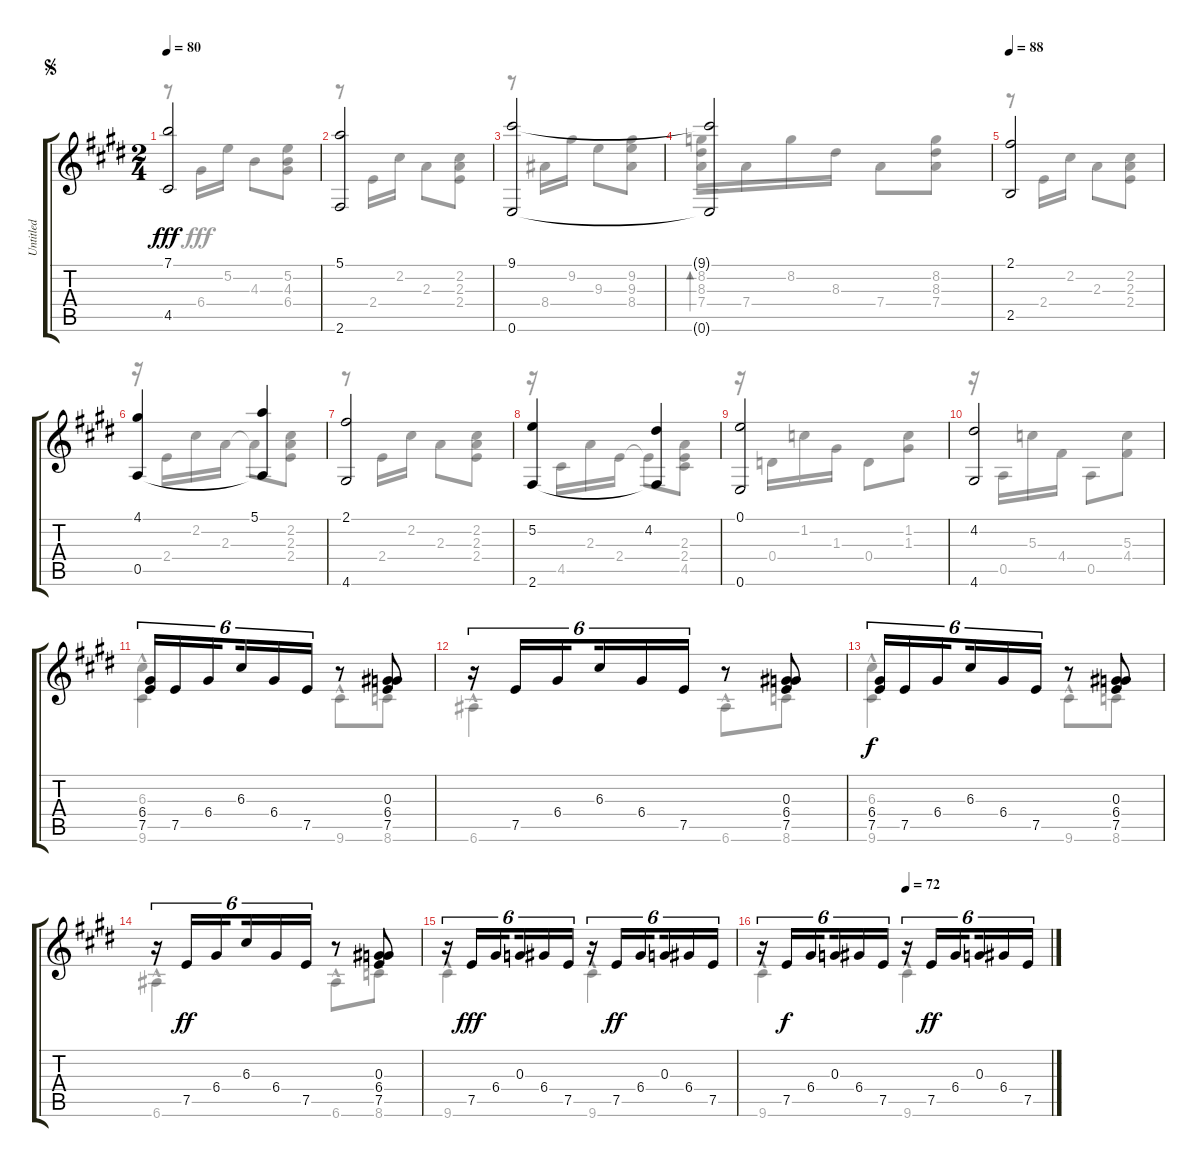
\track ("Untitled" "Untitled") {instrument acousticguitarnylon}
\staff {score tabs}
\tuning (E4 B3 G3 D3 A2 E2) {hide}
\voice
\ts (2 4)
\jump segno
\tempo 80
\clef g2
\ks c#minor
(7.1 4.5).2{dy fff} |
(5.1 2.6).2 |
\ks e
(9.1 0.6).2 |
\ks c#minor
(9.1{t} 0.6{t}).2 |
\tempo 88
(2.1 2.5).2 |
(4.1 0.5).4 (5.1 0.5{t}).4 |
(2.1 4.6).2 |
\ks e
(5.2 2.6).4 (4.2 2.6{t}).4 |
\ks c#minor
(0.1 0.6).2 |
(4.2 4.6).2 |
(6.4 7.5).16{tu (6 4)} 7.5.16{tu (6 4)} 6.4.16{tu (6 4) beam splitsecondary} 6.3.16{tu (6 4)} 6.4.16{tu (6 4)} 7.5.16{tu (6 4)} r.8 (0.3 6.4 7.5).8 |
r.16{tu (6 4)} 7.5.16{tu (6 4)} 6.4.16{tu (6 4) beam splitsecondary} 6.3.16{tu (6 4)} 6.4.16{tu (6 4)} 7.5.16{tu (6 4)} r.8 (0.3 6.4 7.5).8 |
\ks e
(6.4 7.5).16{tu (6 4) dy f} 7.5.16{tu (6 4)} 6.4.16{tu (6 4) beam splitsecondary} 6.3.16{tu (6 4)} 6.4.16{tu (6 4)} 7.5.16{tu (6 4)} r.8 (0.3 6.4 7.5).8 |
\ks c#minor
r.16{tu (6 4)} 7.5.16{tu (6 4) dy ff} 6.4.16{tu (6 4) beam splitsecondary} 6.3.16{tu (6 4)} 6.4.16{tu (6 4)} 7.5.16{tu (6 4)} r.8 (0.3 6.4 7.5).8 |
r.16{tu (6 4)} 7.5.16{tu (6 4) dy fff} 6.4.16{tu (6 4) beam splitsecondary} 0.3.16{tu (6 4)} 6.4.16{tu (6 4)} 7.5.16{tu (6 4)} r.16{tu (6 4)} 7.5.16{tu (6 4) dy ff} 6.4.16{tu (6 4) beam splitsecondary} 0.3.16{tu (6 4)} 6.4.16{tu (6 4)} 7.5.16{tu (6 4)} |
\tempo (72 0.5)
r.16{tu (6 4)} 7.5.16{tu (6 4) dy f} 6.4.16{tu (6 4) beam splitsecondary} 0.3.16{tu (6 4)} 6.4.16{tu (6 4)} 7.5.16{tu (6 4)} r.16{tu (6 4)} 7.5.16{tu (6 4) dy ff} 6.4.16{tu (6 4) beam splitsecondary} 0.3.16{tu (6 4)} 6.4.16{tu (6 4)} 7.5.16{tu (6 4)}
\voice
\clef g2
\ottava regular
\simile none
\ks c#minor
r.8{dy fff} 6.4.16 5.2.16 4.3.8 (5.2 4.3 6.4).8 |
r.8 2.4.16 2.2.16 2.3.8 (2.2 2.3 2.4).8 |
\ks e
r.8 8.4.16 9.2.16 9.3.8 (9.2 9.3 8.4).8 |
\ks c#minor
(8.2 8.3 7.4).16{bd 30} 7.4.16 8.2.16 8.3.16 7.4.8 (8.2 8.3 7.4).8 |
r.8 2.4.16 2.2.16 2.3.8 (2.2 2.3 2.4).8 |
r.16 2.4.16 2.2.16 2.3.16 2.3{t}.8 (2.2 2.3 2.4).8 |
r.8 2.4.16 2.2.16 2.3.8 (2.2 2.3 2.4).8 |
\ks e
r.16 4.5.16 2.3.16 2.4.16 2.4{t}.8 (2.3 2.4 4.5).8 |
\ks c#minor
r.16 0.4.16 1.2.16 1.3.16 0.4.8 (1.2 1.3).8 |
r.16 0.5.16 5.3.16 4.4.16 0.5.8 (5.3 4.4).8 |
(6.3{hac} 9.6{hac}).4 9.6{hac}.8 8.6{hac}.8 |
6.6{hac}.4 6.6{hac}.8 8.6{hac}.8 |
\ks e
(6.3{hac} 9.6{hac}).4 9.6{hac}.8 8.6{hac}.8 |
\ks c#minor
6.6{hac}.4 6.6{hac}.8 8.6{hac}.8 |
9.6{hac}.4 9.6{hac}.4 |
9.6{hac}.4 9.6{hac}.4
